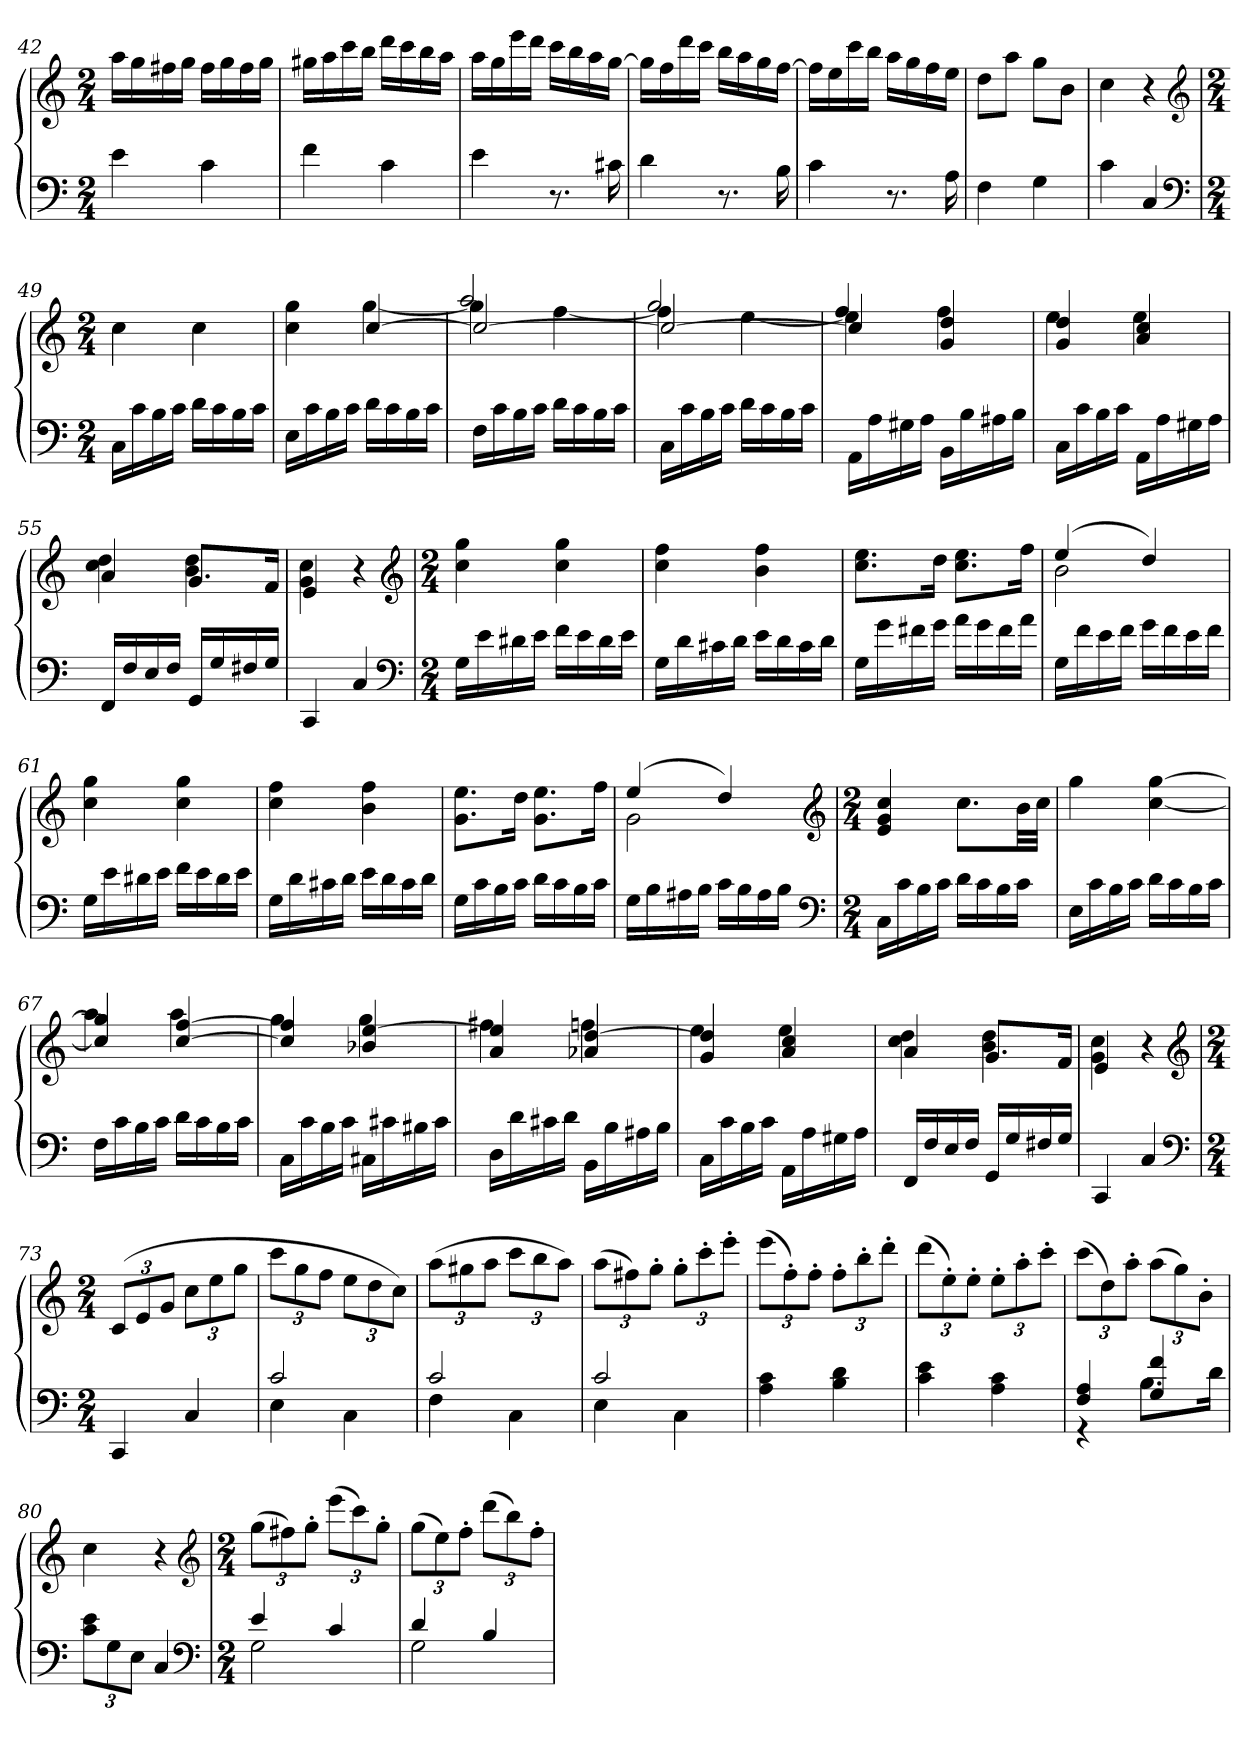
**kern	**kern
*part1	*part1
*staff2	*staff1
*clefF4	*clefG2
*k[]	*k[]
*C:	*C:
*M2/4	*M2/4
=42	=42
4e	16aaLL
.	16gg
.	16ff#X
.	16ggJJ
4c	16ff#LL
.	16gg
.	16ff#
.	16ggJJ
=43	=43
4f	16gg#XLL
.	16aa
.	16ccc
.	16bbJJ
4c	16dddLL
.	16ccc
.	16bb
.	16aaJJ
=44	=44
4e	16aaLL
.	16gg
.	16eee
.	16dddJJ
8.r	16cccLL
.	16bb
.	16aa
16c#X	[16ggJJ
=45	=45
4d	16ggLL]
.	16ff
.	16ddd
.	16cccJJ
8.r	16bbLL
.	16aa
.	16gg
16B	[16ffJJ
=46	=46
4c	16ffLL]
.	16ee
.	16ccc
.	16bbJJ
8.r	16aaLL
.	16gg
.	16ff
16A	16eeJJ
=47	=47
4F	8ddL
.	8aaJ
4G	8ggL
.	8bJ
=48	=48
4c	4cc
4C	4r
*clefF4	*clefG2
*k[]	*k[]
*C:	*C:
=49	=49
*M2/4	*M2/4
16CLL	4cc
16c	.
16B	.
16cJJ	.
16dLL	4cc
16c	.
16B	.
16cJJ	.
=50	=50
*	*^
16ELL	4cc 4gg	4ryy
16c	.	.
16B	.	.
16cJJ	.	.
16dLL	[4cc	[4gg
16c	.	.
16B	.	.
16cJJ	.	.
=51	=51	=51
*	*	*^
16FLL	2cc_	4gg]	2aa
16c	.	.	.
16B	.	.	.
16cJJ	.	.	.
16dLL	.	[4ff	.
16c	.	.	.
16B	.	.	.
16cJJ	.	.	.
=52	=52	=52	=52
16CLL	2cc_	4ff]	2gg
16c	.	.	.
16B	.	.	.
16cJJ	.	.	.
16dLL	.	[4ee	.
16c	.	.	.
16B	.	.	.
16cJJ	.	.	.
=53	=53	=53	=53
16AALL	4cc]	4ee]	4ff
16A	.	.	.
16G#X	.	.	.
16AJJ	.	.	.
16BBLL	4g 4dd	4ff	4ryy
16B	.	.	.
16A#X	.	.	.
16BJJ	.	.	.
*	*	*v	*v
=54	=54	=54
16CLL	4g 4dd	4ee
16c	.	.
16B	.	.
16cJJ	.	.
16AALL	4a 4cc	4ee
16A	.	.
16G#X	.	.
16AJJ	.	.
=55	=55	=55
16FFLL	4a	4cc 4dd
16F	.	.
16E	.	.
16FJJ	.	.
16GGLL	8.gL	4b 4dd
16G	.	.
16F#X	.	.
16GJJ	16fJk	.
=56	=56	=56
4CC	4e	4g 4cc
4C	4r	4ryy
*	*v	*v
*clefF4	*clefG2
*k[]	*k[]
*C:	*C:
=57	=57
*M2/4	*M2/4
16GLL	4cc 4gg
16e	.
16d#X	.
16eJJ	.
16fLL	4cc 4gg
16e	.
16d#	.
16eJJ	.
=58	=58
16GLL	4cc 4ff
16d	.
16c#X	.
16dJJ	.
16eLL	4b 4ff
16d	.
16c#	.
16dJJ	.
=59	=59
16GLL	8.cc 8.eeL
16g	.
16f#X	.
16gJJ	16ddJk
16aLL	8.cc 8.eeL
16g	.
16f#	.
16aJJ	16ffJk
=60	=60
*	*^
16GLL	(4ee	2b
16f	.	.
16e	.	.
16fJJ	.	.
16gLL	4dd)	.
16f	.	.
16e	.	.
16fJJ	.	.
*	*v	*v
=61	=61
16GLL	4cc 4gg
16e	.
16d#X	.
16eJJ	.
16fLL	4cc 4gg
16e	.
16d#	.
16eJJ	.
=62	=62
16GLL	4cc 4ff
16d	.
16c#X	.
16dJJ	.
16eLL	4b 4ff
16d	.
16c#	.
16dJJ	.
=63	=63
16GLL	8.g 8.eeL
16c	.
16B	.
16cJJ	16ddJk
16dLL	8.g 8.eeL
16c	.
16B	.
16cJJ	16ffJk
=64	=64
*	*^
16GLL	(4ee	2g
16B	.	.
16A#X	.	.
16BJJ	.	.
16cLL	4dd)	.
16B	.	.
16A#	.	.
16BJJ	.	.
*	*v	*v
*clefF4	*clefG2
*k[]	*k[]
*C:	*C:
=65	=65
*M2/4	*M2/4
16CLL	4e 4g 4cc
16c	.
16B	.
16cJJ	.
16dLL	8.ccL
16c	.
16B	.
16cJJ	32bLL
.	32ccJJJ
=66	=66
16ELL	4gg
16c	.
16B	.
16cJJ	.
16dLL	[4cc [4gg
16c	.
16B	.
16cJJ	.
=67	=67
*	*^
16FLL	4cc] 4gg]	4aa
16c	.	.
16B	.	.
16cJJ	.	.
16dLL	[4cc [4ff	4aa
16c	.	.
16B	.	.
16cJJ	.	.
=68	=68	=68
16CLL	4cc] 4ff]	4gg
16c	.	.
16B	.	.
16cJJ	.	.
16C#XLL	4b-X [4ee	4gg
16c#X	.	.
16B#X	.	.
16c#JJ	.	.
=69	=69	=69
16DLL	4a 4ee]	4ff#X
16d	.	.
16c#X	.	.
16dJJ	.	.
16BBLL	4a-X [4dd	4ffn
16B	.	.
16A#X	.	.
16BJJ	.	.
=70	=70	=70
16CLL	4g 4dd]	4ee
16c	.	.
16B	.	.
16cJJ	.	.
16AALL	4a 4cc	4ee
16A	.	.
16G#X	.	.
16AJJ	.	.
=71	=71	=71
16FFLL	4a	4cc 4dd
16F	.	.
16E	.	.
16FJJ	.	.
16GGLL	8.gL	4b 4dd
16G	.	.
16F#X	.	.
16GJJ	16fJk	.
=72	=72	=72
4CC	4e	4g 4cc
4C	4r	4ryy
*	*v	*v
*clefF4	*clefG2
*k[]	*k[]
*C:	*C:
=73	=73
*M2/4	*M2/4
4CC	(12cL
.	12e
.	12gJ
4C	12ccL
.	12ee
.	12ggJ
=74	=74
*^	*
2c	4E	12cccL
.	.	12gg
.	.	12ffJ
.	4C	12eeL
.	.	12dd
.	.	12ccJ)
=75	=75	=75
2c	4F	(12aaL
.	.	12gg#X
.	.	12aaJ
.	4C	12cccL
.	.	12bb
.	.	12aaJ)
=76	=76	=76
2c	4E	(12aaL
.	.	12ff#X)
.	.	12gg'J
.	4C	12gg'L
.	.	12ccc'
.	.	12eee'J
*v	*v	*
=77	=77
4A 4c	(12eeeL
.	12ff')
.	12ff'J
4B 4d	12ff'L
.	12bb'
.	12ddd'J
=78	=78
4c 4e	(12dddL
.	12ee')
.	12ee'J
4A 4c	12ee'L
.	12aa'
.	12ccc'J
=79	=79
*^	*
4F 4A	4r	(12cccL
.	.	12dd)
.	.	12aa'J
4G 4f	8.BL	(12aaL
.	.	12gg)
.	.	12b'J
.	16dJk	.
*v	*v	*
=80	=80
12c 12eL	4cc
12G	.
12EJ	.
4C	4r
*clefF4	*clefG2
*k[]	*k[]
*C:	*C:
=81	=81
*M2/4	*M2/4
*^	*
4e	2G	(12ggL
.	.	12ff#X)
.	.	12gg'J
4c	.	(12eeeL
.	.	12ccc)
.	.	12gg'J
=82	=82	=82
4d	2G	(12ggL
.	.	12ee)
.	.	12ff'J
4B	.	(12dddL
.	.	12bb)
.	.	12ff'J
*v	*v	*
=	=
*-	*-
